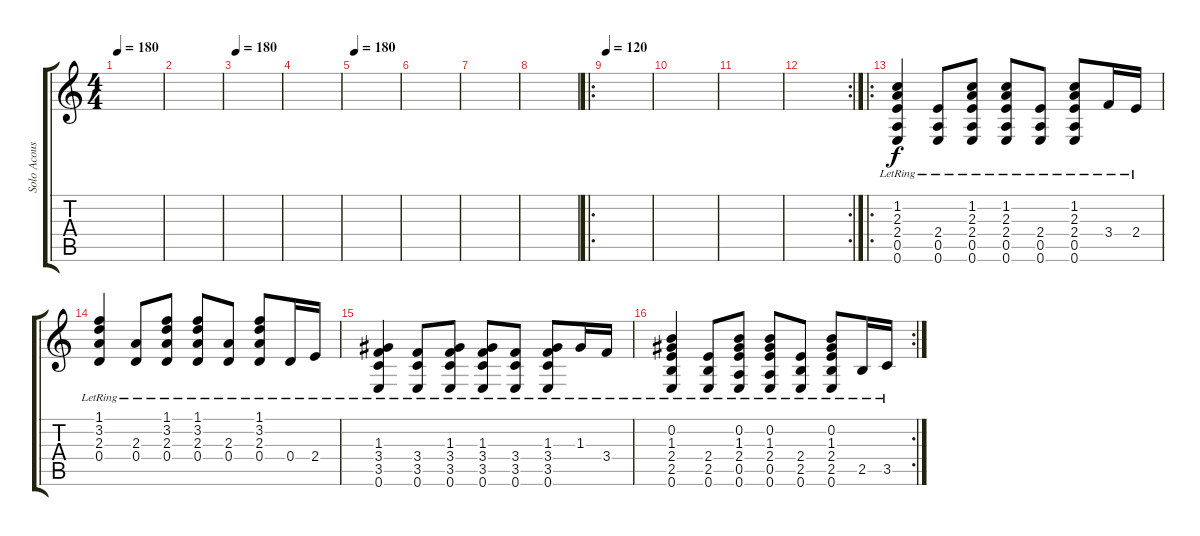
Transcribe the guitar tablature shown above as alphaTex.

\track ("Solo Acoustic" "Solo Acous") {instrument acousticguitarsteel}
\staff {score tabs}
\tuning (E4 B3 G3 D3 A2 E2) {hide}
\ts (4 4)
\tempo 180
\clef g2
\ks c
|
|
\tempo 180
|
|
\tempo 180
|
|
|
|
\ro
\tempo 120
|
|
|
\rc 2
|
\ro
(1.2{lr} 2.3{lr} 2.4{lr} 0.5{lr} 0.6{lr}).4{volume 12 instrument acousticguitarsteel} (2.4{lr} 0.5{lr} 0.6{lr}).8 (1.2{lr} 2.3{lr} 2.4{lr} 0.5{lr} 0.6{lr}).8 (1.2{lr} 2.3{lr} 2.4{lr} 0.5{lr} 0.6{lr}).8 (2.4{lr} 0.5{lr} 0.6{lr}).8 (1.2{lr} 2.3{lr} 2.4{lr} 0.5{lr} 0.6{lr}).8 3.4{lr}.16 2.4{lr}.16 |
(1.1{lr} 3.2{lr} 2.3{lr} 0.4{lr}).4 (2.3{lr} 0.4{lr}).8 (1.1{lr} 3.2{lr} 2.3{lr} 0.4{lr}).8 (1.1{lr} 3.2{lr} 2.3{lr} 0.4{lr}).8 (2.3{lr} 0.4{lr}).8 (1.1{lr} 3.2{lr} 2.3{lr} 0.4{lr}).8 0.4{lr}.16 2.4{lr}.16 |
(1.3{lr} 3.4{lr} 3.5{lr} 0.6{lr}).4 (3.4{lr} 3.5{lr} 0.6{lr}).8 (1.3{lr} 3.4{lr} 3.5{lr} 0.6{lr}).8 (1.3{lr} 3.4{lr} 3.5{lr} 0.6{lr}).8 (3.4{lr} 3.5{lr} 0.6{lr}).8 (1.3{lr} 3.4{lr} 3.5{lr} 0.6{lr}).8 1.3{lr}.16 3.4{lr}.16 |
\rc 2
(0.2{lr} 1.3{lr} 2.4{lr} 2.5{lr} 0.6{lr}).4 (2.4{lr} 2.5{lr} 0.6{lr}).8 (0.2{lr} 1.3{lr} 2.4{lr} 0.5{lr} 0.6{lr}).8 (0.2{lr} 1.3{lr} 2.4{lr} 0.5{lr} 0.6{lr}).8 (2.4{lr} 2.5{lr} 0.6{lr}).8 (0.2{lr} 1.3{lr} 2.4{lr} 2.5{lr} 0.6{lr}).8 2.5{lr}.16 3.5{lr}.16
